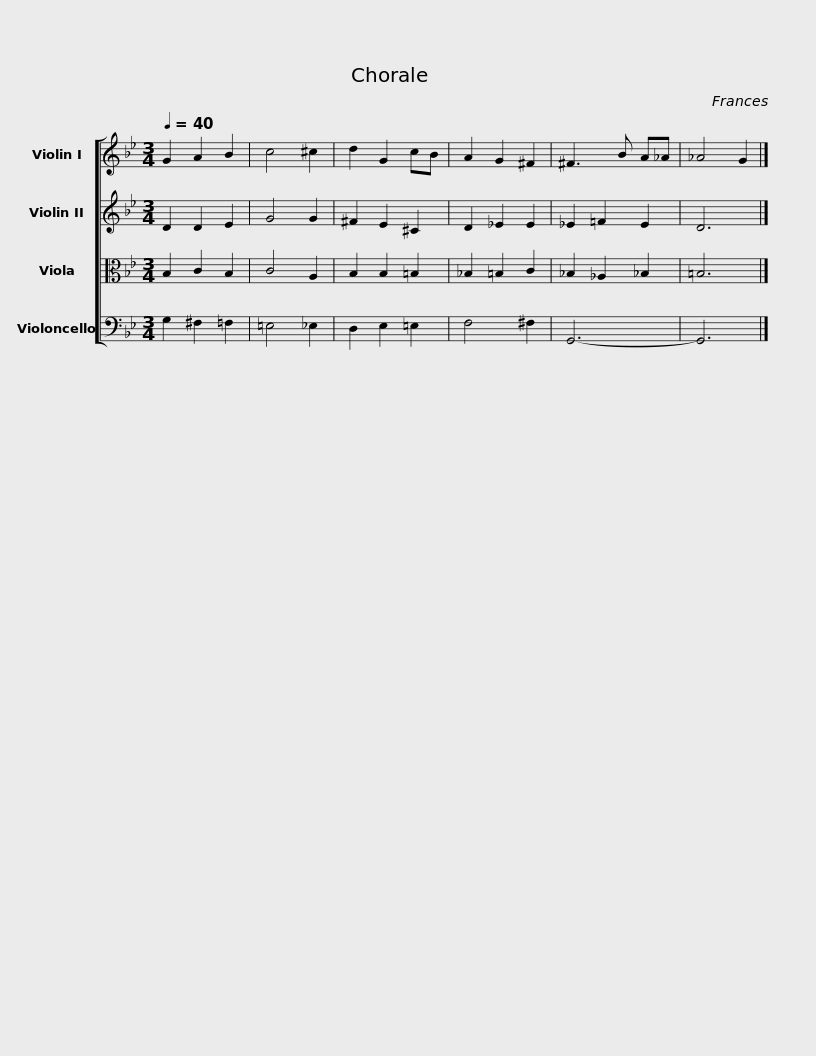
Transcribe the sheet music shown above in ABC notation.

X:1
%%score [ 1 2 3 4 ]
L:1/8
Q:1/4=40
M:3/4
I:linebreak $
K:Bb
V:1 treble
V:2 treble
V:3 alto
V:4 bass
V:1
 G2 A2 B2 | c4 ^c2 | d2 G2 cB | A2 G2 ^F2 | ^F3 B A_A | %5
 _A4 G2 |] %6
V:2
 D2 D2 E2 | G4 G2 | ^F2 E2 ^C2 | D2 _E2 E2 | _E2 =F2 E2 | %5
 D6 |] %6
V:3
 B,2 C2 B,2 | C4 A,2 | B,2 B,2 =B,2 | _B,2 =B,2 C2 | _B,2 _A,2 _B,2 | %5
 =B,6 |] %6
V:4
 G,2 ^F,2 =F,2 | =E,4 _E,2 | D,2 E,2 =E,2 | F,4 ^F,2 | G,,6- | %5
 G,,6 |] %6
